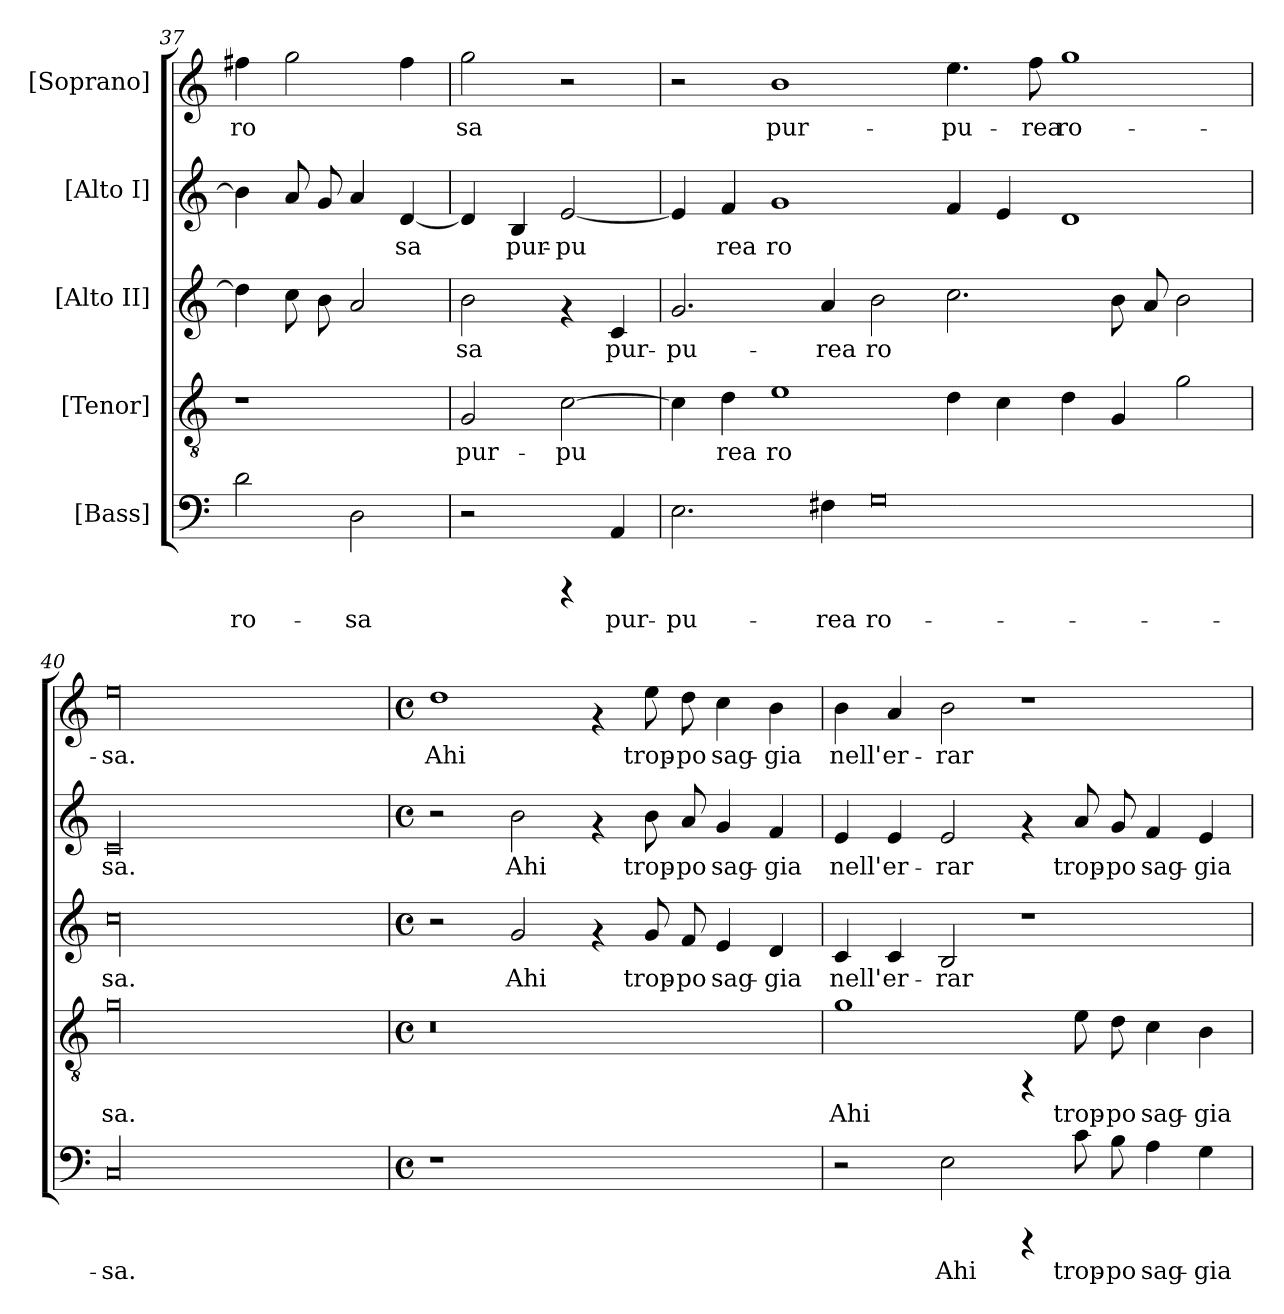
**kern	**text	**kern	**text	**kern	**text	**kern	**text	**kern	**text
*part5	*part5	*part4	*part4	*part3	*part3	*part2	*part2	*part1	*part1
*staff5	*staff5	*staff4	*staff4	*staff3	*staff3	*staff2	*staff2	*staff1	*staff1
*I"[Bass]	*	*I"[Tenor]	*	*I"[Alto II]	*	*I"[Alto I]	*	*I"[Soprano]	*
*clefF4	*	*clefGv2	*	*clefG2	*	*clefG2	*	*clefG2	*
*k[]	*	*k[]	*	*k[]	*	*k[]	*	*k[]	*
*C:	*	*C:	*	*C:	*	*C:	*	*C:	*
=37	=37	=37	=37	=37	=37	=37	=37	=37	=37
!	!LO:LY:b:cj	!	!	!	!LO:LY:b:cj	!	!LO:LY:b:cj	!	!LO:LY:b:cj
2d\	ro-	1r	.	4dd\]	--	4b\]	--	4ff#X\	ro-
!	!	!	!	!	!LO:LY:b:cj	!	!LO:LY:b:cj	!	!LO:LY:b:cj
.	.	.	.	8cc\	--	8a/	--	2gg\	--
!	!	!	!	!	!LO:LY:b:cj	!	!LO:LY:b:cj	!	!
.	.	.	.	8b\	--	8g/	--	.	.
!	!LO:LY:b:cj	!	!	!	!LO:LY:b:cj	!	!LO:LY:b:cj	!	!
2D\	-sa	.	.	2a/	--	4a/	--	.	.
!	!	!	!	!	!	!	!LO:LY:b:cj	!	!LO:LY:b:cj
.	.	.	.	.	.	[<4d/	-sa	4ff#\	--
=38	=38	=38	=38	=38	=38	=38	=38	=38	=38
!	!	!	!LO:LY:b:cj	!	!LO:LY:b:cj	!	!LO:LY:b:cj	!	!LO:LY:b:cj
2r	.	2G/	pur-	2b\	-sa	4d/]	.	2gg\	-sa
!	!	!	!	!	!	!	!LO:LY:b:cj	!	!
.	.	.	.	.	.	4B/	pur-	.	.
!	!	!	!LO:LY:b:cj	!	!	!	!LO:LY:b:cj	!	!
4rCCC	.	[>2c\	-pu-	4rf	.	[<2e/	-pu-	2r	.
!	!LO:LY:b:cj	!	!	!	!LO:LY:b:cj	!	!	!	!
4AA/	pur-	.	.	4c/	pur-	.	.	.	.
=39	=39	=39	=39	=39	=39	=39	=39	=39	=39
!	!LO:LY:b:cj	!	!LO:LY:b:cj	!	!LO:LY:b:cj	!	!LO:LY:b:cj	!	!
2.E\	-pu-	4c\]	--	2.g/	-pu-	4e/]	--	2r	.
!	!	!	!LO:LY:b:cj	!	!	!	!LO:LY:b:cj	!	!
.	.	4d\	-rea	.	.	4f/	-rea	.	.
!	!	!	!LO:LY:b:cj	!	!	!	!LO:LY:b:cj	!	!LO:LY:b:cj
.	.	1e	ro-	.	.	1g	ro-	1b	pur-
!	!LO:LY:b:cj	!	!	!	!LO:LY:b:cj	!	!	!	!
4F#X\	-rea	.	.	4a/	-rea	.	.	.	.
!	!LO:LY:b:cj	!	!	!	!LO:LY:b:cj	!	!	!	!
0G	ro-	.	.	2b\	ro-	.	.	.	.
!	!	!	!LO:LY:b:cj	!	!LO:LY:b:cj	!	!LO:LY:b:cj	!	!LO:LY:b:cj
.	.	4d\	--	2.cc\	--	4f/	--	4.ee\	-pu-
!	!	!	!LO:LY:b:cj	!	!	!	!LO:LY:b:cj	!	!
.	.	4c\	--	.	.	4e/	--	.	.
!	!	!	!	!	!	!	!	!	!LO:LY:b:cj
.	.	.	.	.	.	.	.	8ff\	-rea
!	!	!	!LO:LY:b:cj	!	!	!	!LO:LY:b:cj	!	!LO:LY:b:cj
.	.	4d\	--	.	.	1d	--	1gg	ro-
!	!	!	!LO:LY:b:cj	!	!LO:LY:b:cj	!	!	!	!
.	.	4G/	--	8b\	--	.	.	.	.
!	!	!	!	!	!LO:LY:b:cj	!	!	!	!
.	.	.	.	8a/	--	.	.	.	.
!	!	!	!LO:LY:b:cj	!	!LO:LY:b:cj	!	!	!	!
.	.	2g\	--	2b\	--	.	.	.	.
=40	=40	=40	=40	=40	=40	=40	=40	=40	=40
!	!LO:LY:b:cj	!	!LO:LY:b:cj	!	!LO:LY:b:cj	!	!LO:LY:b:cj	!	!LO:LY:b:cj
00C	-sa.	00g	-sa.	00cc	-sa.	00c	-sa.	00ee	-sa.
!!LO:PB:g=z
=41	=41	=41	=41	=41	=41	=41	=41	=41	=41
*M4/4	*	*M4/4	*	*M4/4	*	*M4/4	*	*M4/4	*
*met(c)	*	*met(c)	*	*met(c)	*	*met(c)	*	*met(c)	*
!	!	!	!	!	!	!	!	!	!LO:LY:b:cj
1r	.	0r	.	2r	.	2r	.	1dd	Ahi
!	!	!	!	!	!LO:LY:b:cj	!	!LO:LY:b:cj	!	!
.	.	.	.	2g/	Ahi	2b\	Ahi	.	.
1ryy	.	.	.	4rf	.	4rf	.	4rf	.
!	!	!	!	!	!LO:LY:b:cj	!	!LO:LY:b:cj	!	!LO:LY:b:cj
.	.	.	.	8g/	trop-	8b\	trop-	8ee\	trop-
!	!	!	!	!	!LO:LY:b:cj	!	!LO:LY:b:cj	!	!LO:LY:b:cj
.	.	.	.	8f/	-po	8a/	-po	8dd\	-po
!	!	!	!	!	!LO:LY:b:cj	!	!LO:LY:b:cj	!	!LO:LY:b:cj
.	.	.	.	4e/	sag-	4g/	sag-	4cc\	sag-
!	!	!	!	!	!LO:LY:b:cj	!	!LO:LY:b:cj	!	!LO:LY:b:cj
.	.	.	.	4d/	-gia	4f/	-gia	4b\	-gia
=42	=42	=42	=42	=42	=42	=42	=42	=42	=42
!	!	!	!LO:LY:b:cj	!	!LO:LY:b:cj	!	!LO:LY:b:cj	!	!LO:LY:b:cj
2r	.	1g	Ahi	4c/	nell'	4e/	nell'	4b\	nell'
!	!	!	!	!	!LO:LY:b:cj	!	!LO:LY:b:cj	!	!LO:LY:b:cj
.	.	.	.	4c/	er-	4e/	er-	4a/	er-
!	!LO:LY:b:cj	!	!	!	!LO:LY:b:cj	!	!LO:LY:b:cj	!	!LO:LY:b:cj
2E\	Ahi	.	.	2B/	-rar	2e/	-rar	2b\	-rar
4rCCC	.	4rFF	.	1r	.	4rf	.	1r	.
!	!LO:LY:b:cj	!	!LO:LY:b:cj	!	!	!	!LO:LY:b:cj	!	!
8c\	trop-	8e\	trop-	.	.	8a/	trop-	.	.
!	!LO:LY:b:cj	!	!LO:LY:b:cj	!	!	!	!LO:LY:b:cj	!	!
8B\	-po	8d\	-po	.	.	8g/	-po	.	.
!	!LO:LY:b:cj	!	!LO:LY:b:cj	!	!	!	!LO:LY:b:cj	!	!
4A\	sag-	4c\	sag-	.	.	4f/	sag-	.	.
!	!LO:LY:b:cj	!	!LO:LY:b:cj	!	!	!	!LO:LY:b:cj	!	!
4G\	-gia	4B\	-gia	.	.	4e/	-gia	.	.
=	=	=	=	=	=	=	=	=	=
*-	*-	*-	*-	*-	*-	*-	*-	*-	*-
